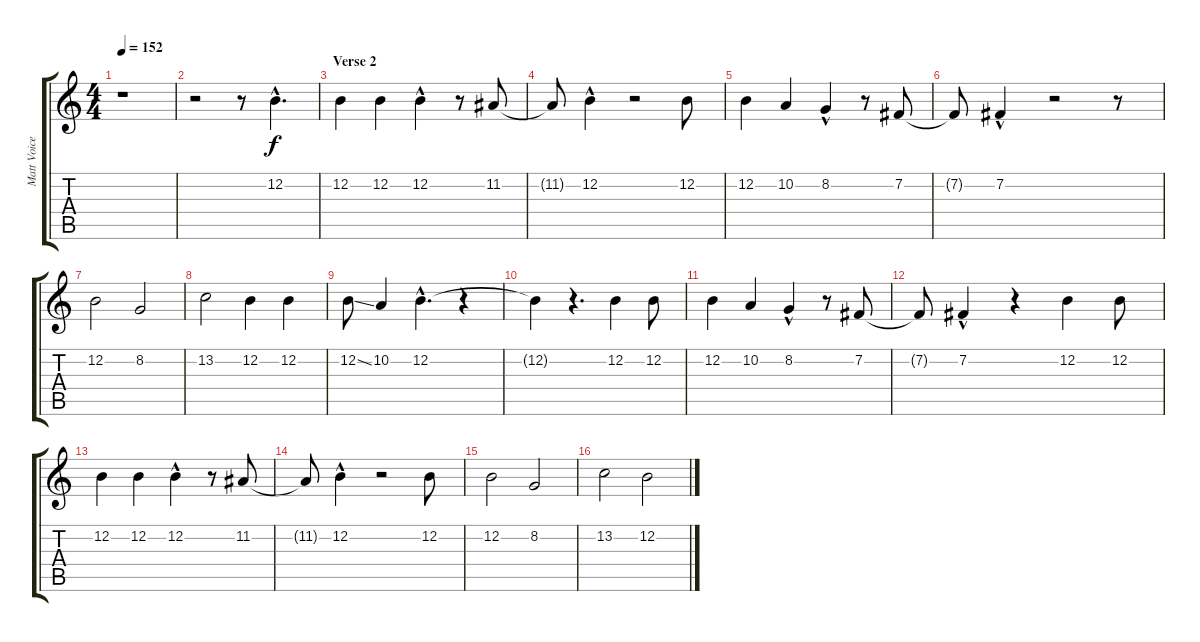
\track ("Matt Voice" "Matt Voice") {instrument synthvoice}
\staff {score tabs}
\tuning (E4 B3 G3 D3 A2 E2) {hide}
\ts (4 4)
\tempo 152
\clef g2
\ks c
r.1{dy f} |
r.2 r.8 12.2{hac}.4{d} |
\section ("" "Verse 2")
12.2.4 12.2.4 12.2{hac}.4 r.8 11.2.8 |
11.2{t}.8 12.2{hac}.4 r.2 12.2.8 |
12.2.4 10.2.4 8.2{hac}.4 r.8 7.2.8 |
7.2{t}.8 7.2{hac}.4 r.2 r.8 |
12.2.2 8.2.2 |
13.2.2 12.2.4 12.2.4 |
12.2{ss}.8 10.2.4 12.2{hac}.4{d} r.4 |
12.2{t}.4 r.4{d} 12.2.4 12.2.8 |
12.2.4 10.2.4 8.2{hac}.4 r.8 7.2.8 |
7.2{t}.8 7.2{hac}.4 r.4 12.2.4 12.2.8 |
12.2.4 12.2.4 12.2{hac}.4 r.8 11.2.8 |
11.2{t}.8 12.2{hac}.4 r.2 12.2.8 |
12.2.2 8.2.2 |
13.2.2 12.2.2
